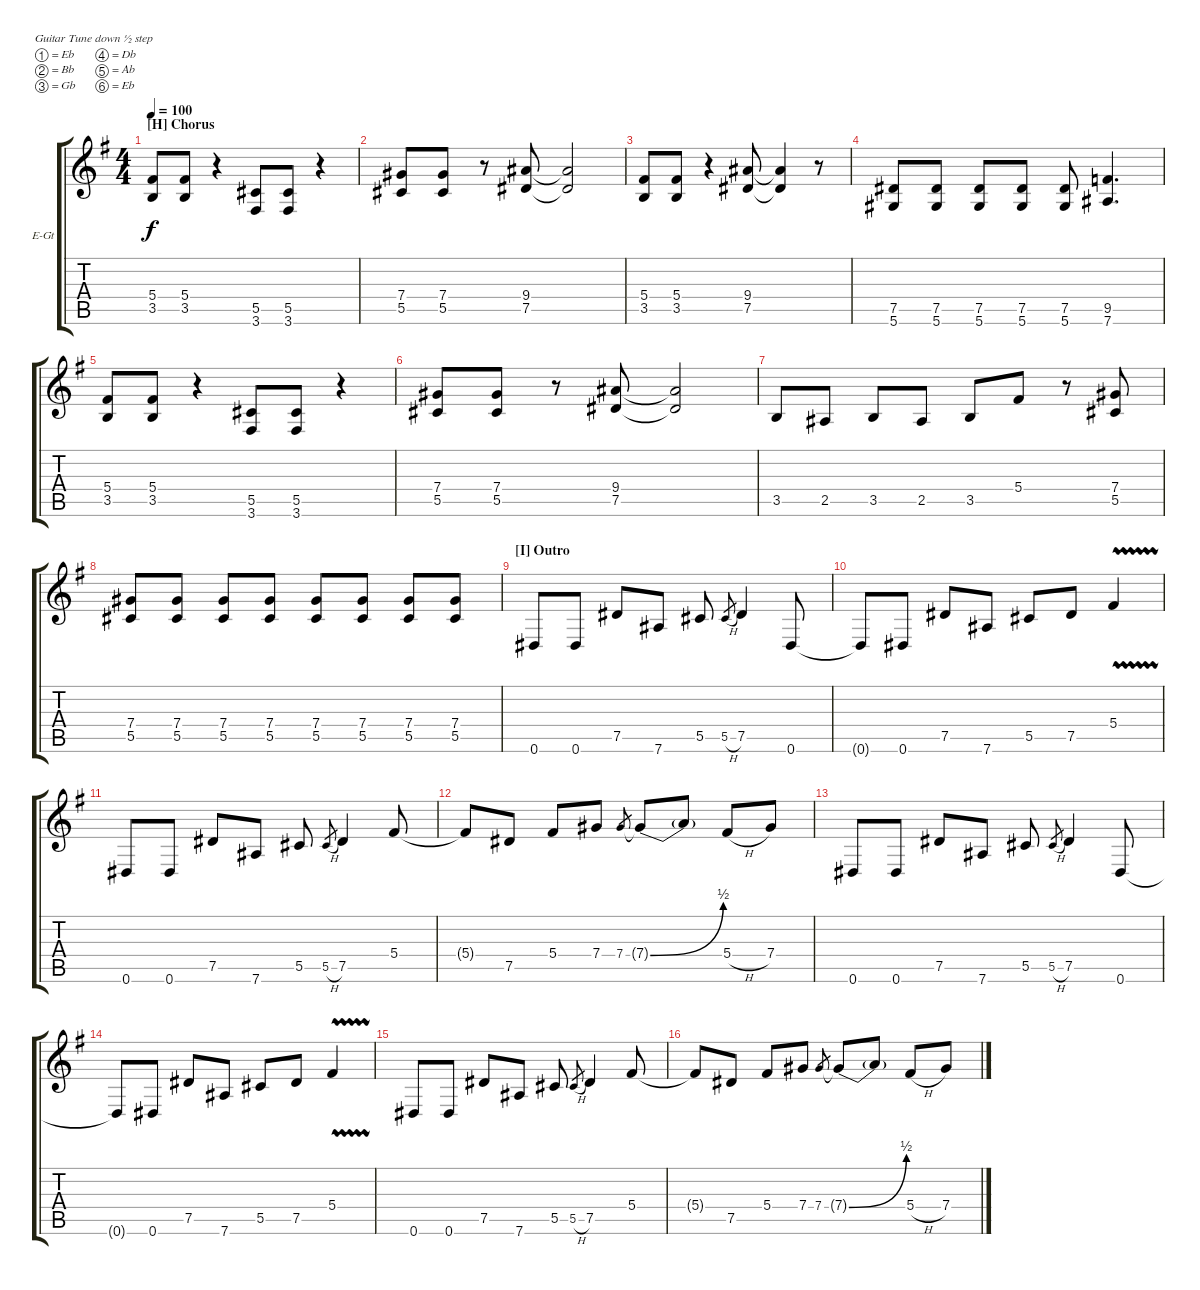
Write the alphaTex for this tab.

\bracketExtendMode groupsimilarinstruments
\firstSystemTrackNameOrientation horizontal
\otherSystemsTrackNameOrientation horizontal
\track ("Gt 1" "E-Gt") {instrument distortionguitar}
\staff {score tabs}
\tuning (Eb4 Bb3 Gb3 Db3 Ab2 Eb2)
\ts (4 4)
\section ("H" "Chorus")
\tempo 100
\clef g2
\scale
1.05549
\ks g
(5.4 3.5).8{dy f} (5.4 3.5).8 r.4 (3.6 5.5).8 (3.6 5.5).8 r.4 |
\scale
0.944515 (7.4 5.5).8 (7.4 5.5).8 r.8 (9.4 7.5).8 (9.4{t} 7.5{t}).2 |
\scale
1.05549 (5.4 3.5).8 (5.4 3.5).8 r.4 (9.4 7.5).8 (7.5{t} 9.4{t}).4 r.8 |
\scale
0.944515 (7.5 5.6).8 (7.5 5.6).8 (7.5 5.6).8 (7.5 5.6).8 (7.5 5.6).8 (9.5 7.6).4{d} |
\scale
1.05549 (5.4 3.5).8 (5.4 3.5).8 r.4 (3.6 5.5).8 (3.6 5.5).8 r.4 |
\scale
0.944515 (7.4 5.5).8 (7.4 5.5).8 r.8 (9.4 7.5).8 (9.4{t} 7.5{t}).2 |
\scale
1.05549 3.5.8 2.5.8 3.5.8 2.5.8 3.5.8 5.4.8 r.8 (7.4 5.5).8 |
\scale
0.944515 (7.4 5.5).8 (7.4 5.5).8 (7.4 5.5).8 (7.4 5.5).8 (7.4 5.5).8 (7.4 5.5).8 (7.4 5.5).8 (7.4 5.5).8 |
\section ("I" "Outro")
\scale
1.05549 0.6.8 0.6.8 7.5.8 7.6.8 5.5.8 5.5{h}.8{gr} 7.5.4 0.6.8 |
\scale
0.944515 0.6{t}.8 0.6.8 7.5.8 7.6.8 5.5.8 7.5.8 5.4{vw}.4 |
\scale
1.05549 0.6.8 0.6.8 7.5.8 7.6.8 5.5.8 5.5{h}.8{gr} 7.5.4 5.4.8 |
\scale
0.944515 5.4{t}.8 7.5.8 5.4.8 7.4.8 7.4.8{gr} 7.4{be (bend 0 0 15.6 2) t}.8 7.4{t}.8 5.4{h}.8 7.4.8 |
\scale
1.05549 0.6.8 0.6.8 7.5.8 7.6.8 5.5.8 5.5{h}.8{gr} 7.5.4 0.6.8 |
\scale
0.944515 0.6{t}.8 0.6.8 7.5.8 7.6.8 5.5.8 7.5.8 5.4{vw}.4 |
\scale
1.05549 0.6.8 0.6.8 7.5.8 7.6.8 5.5.8 5.5{h}.8{gr} 7.5.4 5.4.8 |
\scale
0.944515 5.4{t}.8 7.5.8 5.4.8 7.4.8 7.4.8{gr} 7.4{be (bend 0 0 15.6 2) t}.8 7.4{t}.8 5.4{h}.8 7.4.8
